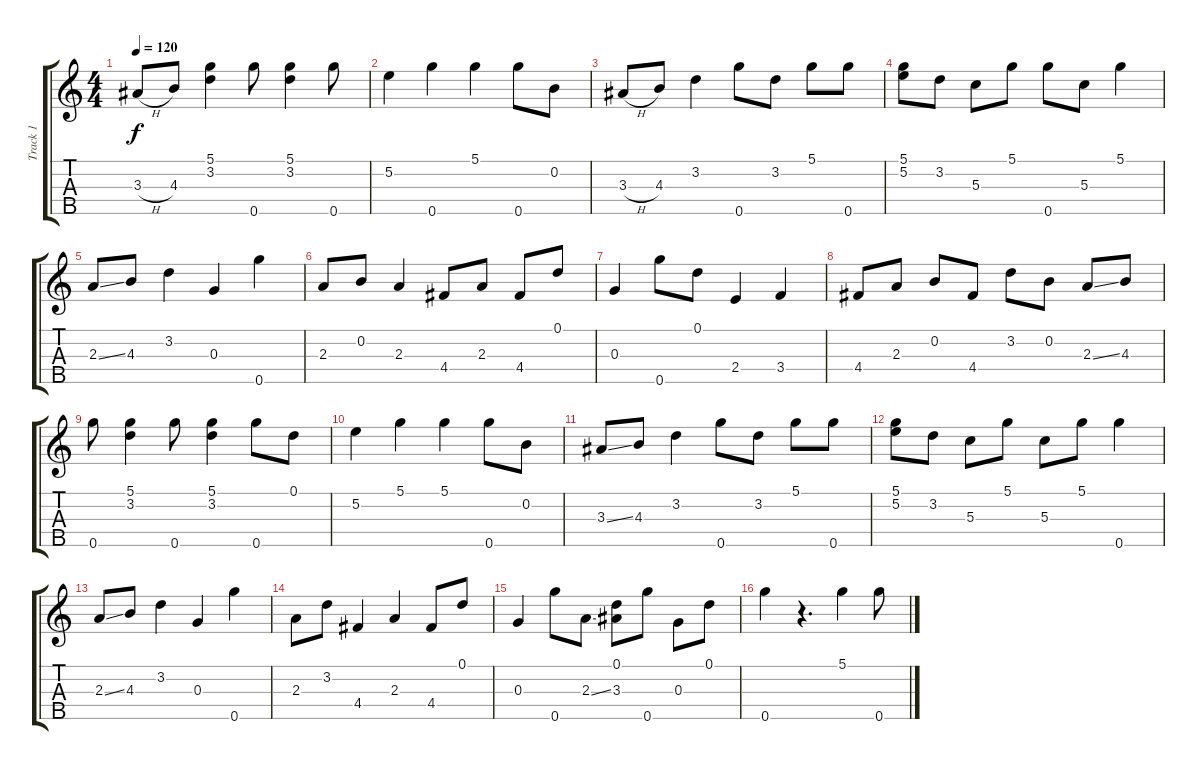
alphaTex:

\track ("Track 1" "Track 1") {instrument banjo}
\staff {score tabs}
\tuning (D4 B3 G3 D3 G4) {hide}
\displaytranspose 12
\ts (4 4)
\tempo 120
\clef g2
\ks c
3.3{h}.8{dy f instrument banjo} 4.3.8 (5.1 3.2).4 0.5.8 (5.1 3.2).4 0.5.8 |
5.2.4 0.5.4 5.1.4 0.5.8 0.2.8 |
3.3{h}.8 4.3.8 3.2.4 0.5.8 3.2.8 5.1.8 0.5.8 |
(5.1 5.2).8 3.2.8 5.3.8 5.1.8 0.5.8 5.3.8 5.1.4 |
2.3{ss}.8 4.3.8 3.2.4 0.3.4 0.5.4 |
2.3.8 0.2.8 2.3.4 4.4.8 2.3.8 4.4.8 0.1.8 |
0.3.4 0.5.8 0.1.8 2.4.4 3.4.4 |
4.4.8 2.3.8 0.2.8 4.4.8 3.2.8 0.2.8 2.3{ss}.8 4.3.8 |
0.5.8 (5.1 3.2).4 0.5.8 (5.1 3.2).4 0.5.8 0.1.8 |
5.2.4 5.1.4 5.1.4 0.5.8 0.2.8 |
3.3{ss}.8 4.3.8 3.2.4 0.5.8 3.2.8 5.1.8 0.5.8 |
(5.1 5.2).8 3.2.8 5.3.8 5.1.8 5.3.8 5.1.8 0.5.4 |
2.3{ss}.8 4.3.8 3.2.4 0.3.4 0.5.4 |
2.3.8 3.2.8 4.4.4 2.3.4 4.4.8 0.1.8 |
0.3.4 0.5.8 2.3{ss}.8 (0.1 3.3).8 0.5.8 0.3.8 0.1.8 |
0.5.4 r.4{d} 5.1.4 0.5.8
